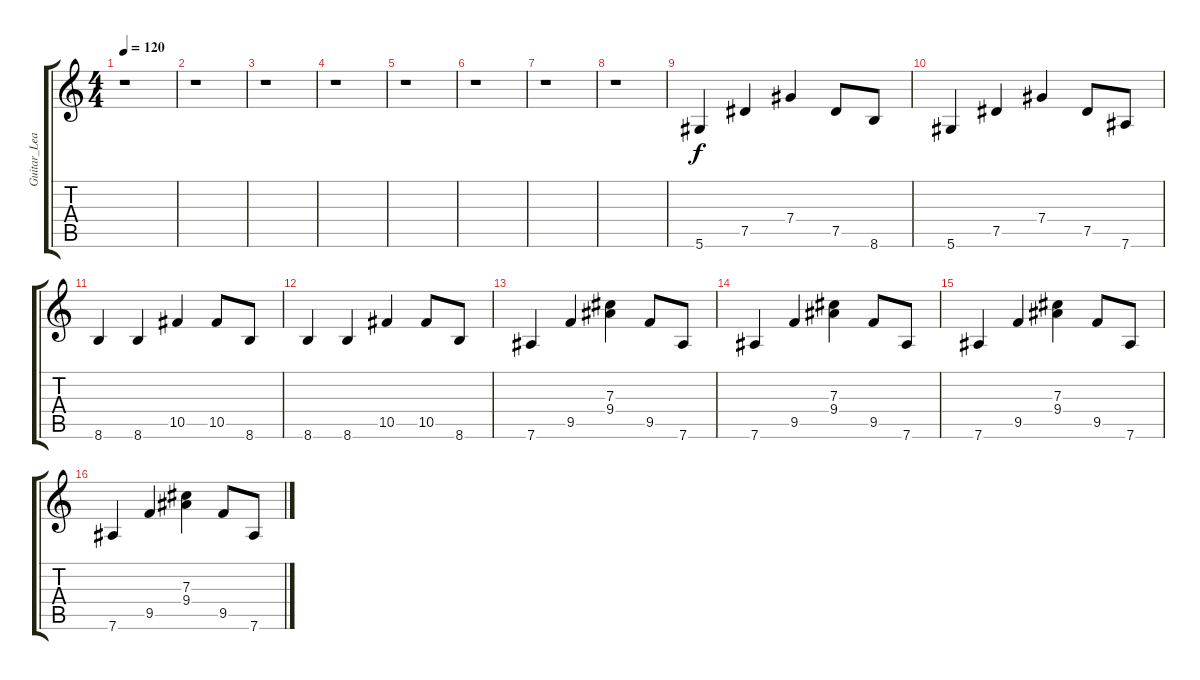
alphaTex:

\track ("Guitar_Lead" "Guitar_Lea") {instrument acousticguitarsteel}
\staff {score tabs}
\tuning (Eb4 Bb3 Gb3 Db3 Ab2 Eb2) {hide}
\ts (4 4)
\tempo 120
\clef g2
\ks c
r.1{dy f} |
r.1 |
r.1 |
r.1 |
r.1 |
r.1 |
r.1 |
r.1 |
5.6.4{instrument pizzicatostrings} 7.5.4 7.4.4 7.5.8 8.6.8 |
5.6.4 7.5.4 7.4.4 7.5.8 7.6.8 |
8.6.4 8.6.4 10.5.4 10.5.8 8.6.8 |
8.6.4 8.6.4 10.5.4 10.5.8 8.6.8 |
7.6.4 9.5.4 (7.3 9.4).4 9.5.8 7.6.8 |
7.6.4 9.5.4 (7.3 9.4).4 9.5.8 7.6.8 |
7.6.4 9.5.4 (7.3 9.4).4 9.5.8 7.6.8 |
7.6.4 9.5.4 (7.3 9.4).4 9.5.8 7.6.8
